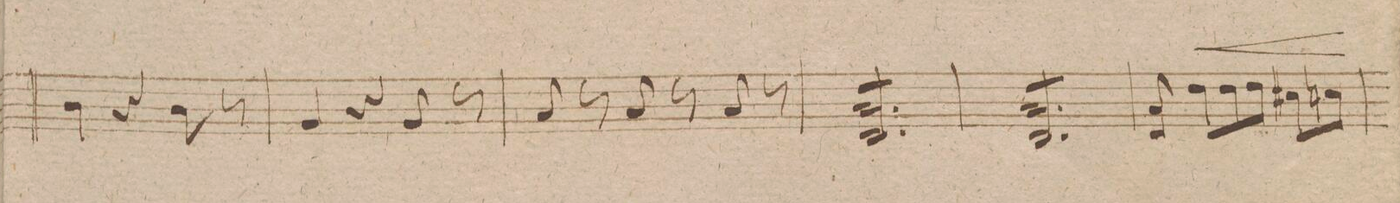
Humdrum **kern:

**kern	**dynam
*I"Viola.	*
*clefC3	*
*k[f#c#g#]	*
*M3/4	*
4c#\	.
4r	.
8c#\	.
8r	.
=47	=47
4A/	.
4r	.
8A/	.
8r	.
=48	=48
8B/	.
8r	.
8B/	.
8r	.
8B/	.
8r	.
=49	=49
*tremolo	*
8B/L 8E/	.
8B/ 8E/	.
8B/ 8E/	.
8B/ 8E/	.
8B/ 8E/	.
8B/J 8E/	.
=50	=50
8B/L 8E/	.
8B/ 8E/	.
8B/ 8E/	.
8B/ 8E/	.
8B/ 8E/	.
8B/J 8E/	.
*Xtremolo	*
=51	=51
8B/ 8E/	.
8e\L	<
8e\	.
8e\J	.
8d#X\L	.
8dn\J	[
=52	=52
*-	*-
